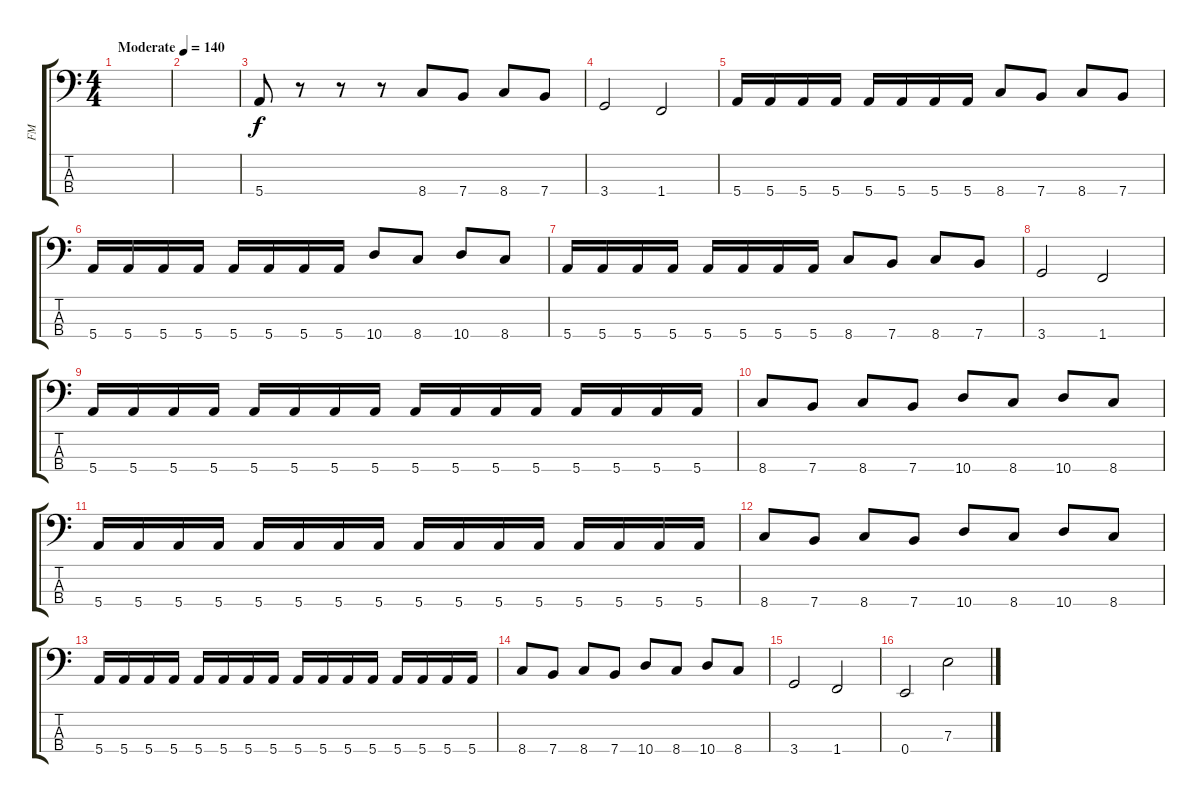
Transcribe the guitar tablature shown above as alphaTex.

\track ("FM" "FM") {instrument electricbassfinger}
\staff {score tabs}
\tuning (G2 D2 A1 E1) {hide}
\ts (4 4)
\tempo (140 "Moderate")
\clef f4
\ks c
|
|
5.4.8 r.8 r.8 r.8 8.4.8 7.4.8 8.4.8 7.4.8 |
3.4.2 1.4.2 |
5.4.16 5.4.16 5.4.16 5.4.16 5.4.16 5.4.16 5.4.16 5.4.16 8.4.8 7.4.8 8.4.8 7.4.8 |
5.4.16 5.4.16 5.4.16 5.4.16 5.4.16 5.4.16 5.4.16 5.4.16 10.4.8 8.4.8 10.4.8 8.4.8 |
5.4.16 5.4.16 5.4.16 5.4.16 5.4.16 5.4.16 5.4.16 5.4.16 8.4.8 7.4.8 8.4.8 7.4.8 |
3.4.2 1.4.2 |
5.4.16 5.4.16 5.4.16 5.4.16 5.4.16 5.4.16 5.4.16 5.4.16 5.4.16 5.4.16 5.4.16 5.4.16 5.4.16 5.4.16 5.4.16 5.4.16 |
8.4.8 7.4.8 8.4.8 7.4.8 10.4.8 8.4.8 10.4.8 8.4.8 |
5.4.16 5.4.16 5.4.16 5.4.16 5.4.16 5.4.16 5.4.16 5.4.16 5.4.16 5.4.16 5.4.16 5.4.16 5.4.16 5.4.16 5.4.16 5.4.16 |
8.4.8 7.4.8 8.4.8 7.4.8 10.4.8 8.4.8 10.4.8 8.4.8 |
5.4.16 5.4.16 5.4.16 5.4.16 5.4.16 5.4.16 5.4.16 5.4.16 5.4.16 5.4.16 5.4.16 5.4.16 5.4.16 5.4.16 5.4.16 5.4.16 |
8.4.8 7.4.8 8.4.8 7.4.8 10.4.8 8.4.8 10.4.8 8.4.8 |
3.4.2 1.4.2 |
0.4.2 7.3.2
